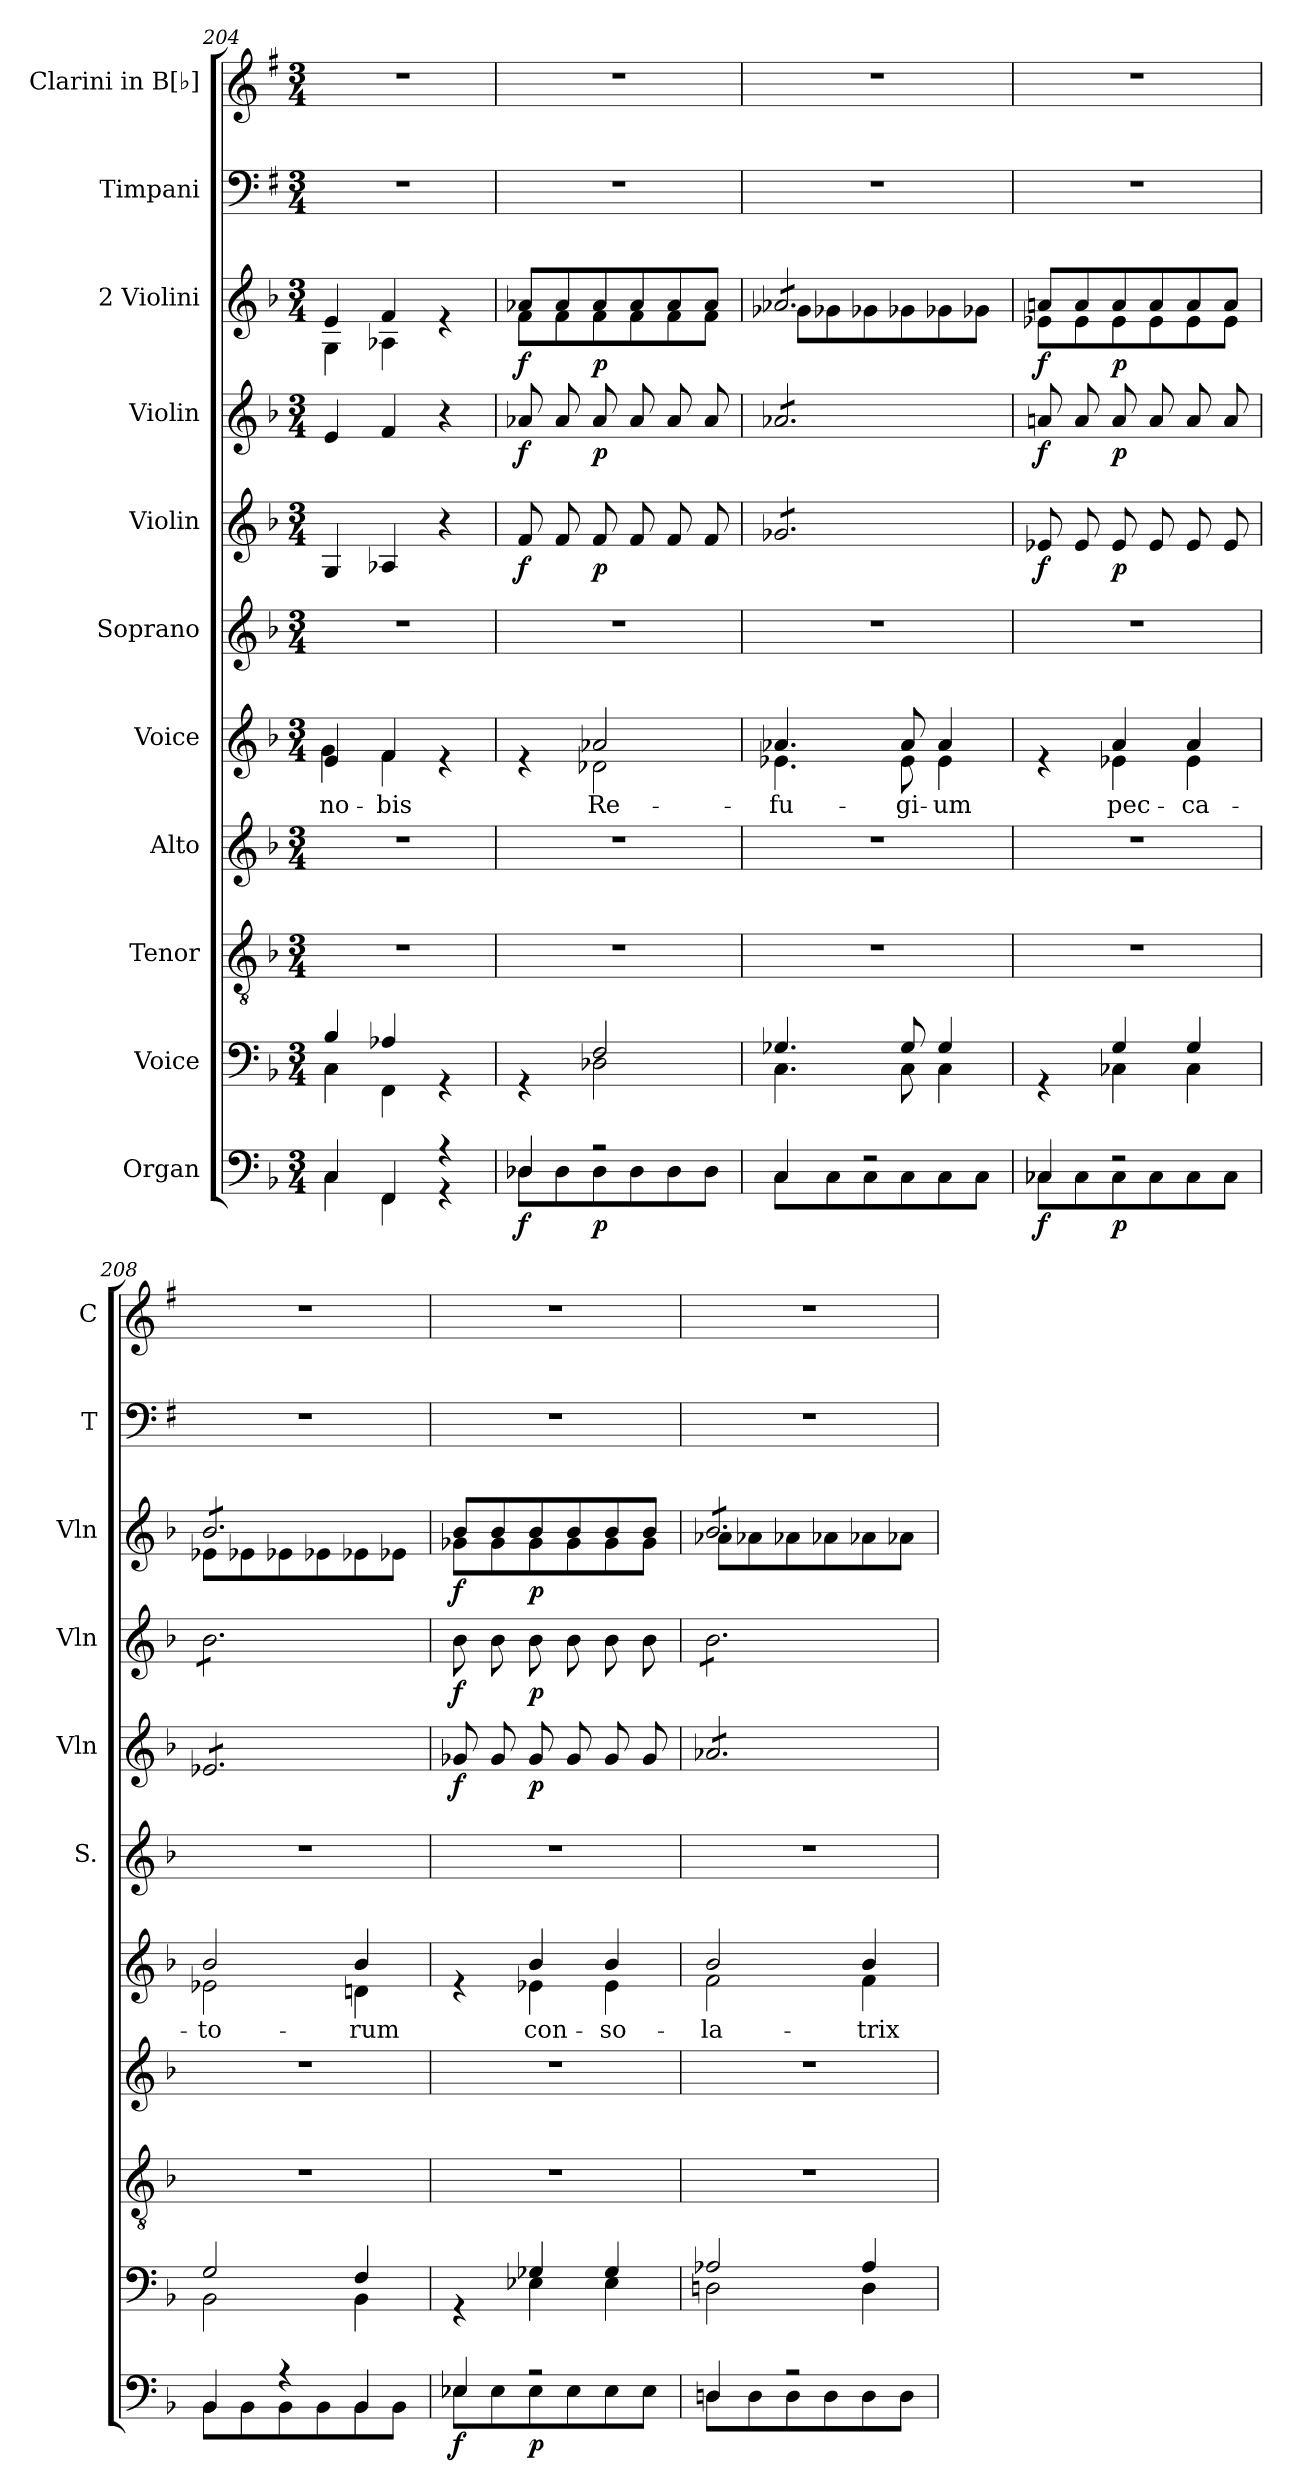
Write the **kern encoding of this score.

**kern	**dynam	**kern	**kern	**kern	**kern	**text	**kern	**kern	**dynam	**kern	**dynam	**kern	**dynam	**kern	**kern
*part11	*part11	*part10	*part9	*part8	*part7	*part7	*part6	*part5	*part5	*part4	*part4	*part3	*part3	*part2	*part1
*staff11	*staff11	*staff10	*staff9	*staff8	*staff7	*staff7	*staff6	*staff5	*staff5	*staff4	*staff4	*staff3	*staff3	*staff2	*staff1
*I"Organ	*	*I"Voice	*I"Tenor	*I"Alto	*I"Voice	*	*I"Soprano	*I"Violin	*	*I"Violin	*	*I"2 Violini	*	*I"Timpani	*I"Clarini in B[♭]
*	*	*	*	*	*	*	*I'S.	*I'Vln	*	*I'Vln	*	*I'Vln	*	*I'T	*I'C
*clefF4	*	*clefF4	*clefGv2	*clefG2	*clefG2	*	*clefG2	*clefG2	*	*clefG2	*	*clefG2	*	*clefF4	*clefG2
*	*	*	*	*	*	*	*	*	*	*	*	*	*	*ITrd1c2	*ITrd1c2
*k[b-]	*	*k[b-]	*k[b-]	*k[b-]	*k[b-]	*	*k[b-]	*k[b-]	*	*k[b-]	*	*k[b-]	*	*k[b-]	*k[b-]
*M3/4	*	*M3/4	*M3/4	*M3/4	*M3/4	*	*M3/4	*M3/4	*	*M3/4	*	*M3/4	*	*M3/4	*M3/4
=204	=204	=204	=204	=204	=204	=204	=204	=204	=204	=204	=204	=204	=204	=204	=204
*^	*	*^	*	*	*	*	*	*	*	*	*	*	*	*	*
!	!	!	!	!	!	!	!	!LO:LY:b	!	!	!	!	!	!	!	!	!
*	*	*	*	*	*	*	*^	*	*	*	*	*	*	*^	*	*	*
4C/	4C\	.	4B-/	4C\	2.r	2.r	4e/	4g\	no-	2.r	4G/	.	4e/	.	4e/	4G\	.	2.r	2.r
!	!	!	!	!	!	!	!	!	!LO:LY:b	!	!	!	!	!	!	!	!	!	!
4FF/	4FF\	.	4A-X/	4FF\	.	.	4f/	4f\	-bis	.	4A-X/	.	4f/	.	4f/	4A-X\	.	.	.
4r	4r	.	4rGG	4ryy	.	.	4re	4ryy	.	.	4r	.	4r	.	4re	4ryy	.	.	.
=205	=205	=205	=205	=205	=205	=205	=205	=205	=205	=205	=205	=205	=205	=205	=205	=205	=205	=205	=205
!	!	!LO:DY:b	!	!	!	!	!	!	!	!	!	!LO:DY:b	!	!LO:DY:b	!	!	!LO:DY:b	!	!
4D-X/	8D-\L	f	4rGG	4ryy	2.r	2.r	4re	4ryy	.	2.r	8f/	f	8a-X/	f	8a-X/L	8f\L	f	2.r	2.r
.	8D-\	.	.	.	.	.	.	.	.	.	8f/	.	8a-/	.	8a-/	8f\	.	.	.
!	!	!LO:DY:b	!	!	!	!	!	!	!LO:LY:b	!	!	!LO:DY:b	!	!LO:DY:b	!	!	!LO:DY:b	!	!
2r	8D-\	p	2F/	2D-X\	.	.	2a-X/	2d-X\	Re-	.	8f/	p	8a-/	p	8a-/	8f\	p	.	.
.	8D-\	.	.	.	.	.	.	.	.	.	8f/	.	8a-/	.	8a-/	8f\	.	.	.
.	8D-\	.	.	.	.	.	.	.	.	.	8f/	.	8a-/	.	8a-/	8f\	.	.	.
.	8D-\J	.	.	.	.	.	.	.	.	.	8f/	.	8a-/	.	8a-/J	8f\J	.	.	.
=206	=206	=206	=206	=206	=206	=206	=206	=206	=206	=206	=206	=206	=206	=206	=206	=206	=206	=206	=206
!	!	!	!	!	!	!	!	!	!LO:LY:b	!	!	!	!	!	!	!	!	!	!
*tremolo	*	*	*	*	*	*	*	*	*	*	*	*	*	*	*	*	*	*	*
*	*	*	*	*	*	*	*	*	*	*	*tremolo	*	*	*	*	*	*	*	*
*	*	*	*	*	*	*	*	*	*	*	*	*	*tremolo	*	*	*	*	*	*
*	*	*	*	*	*	*	*	*	*	*	*	*	*	*	*tremolo	*	*	*	*
4C/	8C\L	.	4.G-X/	4.C\	2.r	2.r	4.a-X/	4.e-X\	-fu-	2.r	8g-X/L	.	8a-X/L	.	8a-X/L	8g-X\L	.	2.r	2.r
.	8C\	.	.	.	.	.	.	.	.	.	8g-X/	.	8a-X/	.	8a-X/	8g-X\	.	.	.
2r	8C\	.	.	.	.	.	.	.	.	.	8g-X/	.	8a-X/	.	8a-X/	8g-X\	.	.	.
!	!	!	!	!	!	!	!	!	!LO:LY:b	!	!	!	!	!	!	!	!	!	!
.	8C\	.	8G-/	8C\	.	.	8a-/	8e-\	-gi-	.	8g-X/	.	8a-X/	.	8a-X/	8g-X\	.	.	.
!	!	!	!	!	!	!	!	!	!LO:LY:b	!	!	!	!	!	!	!	!	!	!
.	8C\	.	4G-/	4C\	.	.	4a-/	4e-\	-um	.	8g-X/	.	8a-X/	.	8a-X/	8g-X\	.	.	.
.	8C\J	.	.	.	.	.	.	.	.	.	8g-X/J	.	8a-X/J	.	8a-X/J	8g-X\J	.	.	.
*	*	*	*	*	*	*	*	*	*	*	*	*	*	*	*Xtremolo	*	*	*	*
*	*	*	*	*	*	*	*	*	*	*	*	*	*Xtremolo	*	*	*	*	*	*
*	*	*	*	*	*	*	*	*	*	*	*Xtremolo	*	*	*	*	*	*	*	*
*Xtremolo	*	*	*	*	*	*	*	*	*	*	*	*	*	*	*	*	*	*	*
!!LO:LB:g=z
=207	=207	=207	=207	=207	=207	=207	=207	=207	=207	=207	=207	=207	=207	=207	=207	=207	=207	=207	=207
!	!	!LO:DY:b	!	!	!	!	!	!	!	!	!	!LO:DY:b	!	!LO:DY:b	!	!	!LO:DY:b	!	!
4C-X/	8C-\L	f	4rGG	4ryy	2.r	2.r	4re	4ryy	.	2.r	8e-X/	f	8an/	f	8an/L	8e-X\L	f	2.r	2.r
.	8C-\	.	.	.	.	.	.	.	.	.	8e-/	.	8a/	.	8a/	8e-\	.	.	.
!	!	!LO:DY:b	!	!	!	!	!	!	!LO:LY:b	!	!	!LO:DY:b	!	!LO:DY:b	!	!	!LO:DY:b	!	!
2r	8C-\	p	4G/	4C-X\	.	.	4a/	4e-X\	pec-	.	8e-/	p	8a/	p	8a/	8e-\	p	.	.
.	8C-\	.	.	.	.	.	.	.	.	.	8e-/	.	8a/	.	8a/	8e-\	.	.	.
!	!	!	!	!	!	!	!	!	!LO:LY:b	!	!	!	!	!	!	!	!	!	!
.	8C-\	.	4G/	4C-\	.	.	4a/	4e-\	-ca-	.	8e-/	.	8a/	.	8a/	8e-\	.	.	.
.	8C-\J	.	.	.	.	.	.	.	.	.	8e-/	.	8a/	.	8a/J	8e-\J	.	.	.
=208	=208	=208	=208	=208	=208	=208	=208	=208	=208	=208	=208	=208	=208	=208	=208	=208	=208	=208	=208
!	!	!	!	!	!	!	!	!	!LO:LY:b	!	!	!	!	!	!	!	!	!	!
*tremolo	*	*	*	*	*	*	*	*	*	*	*	*	*	*	*	*	*	*	*
*	*	*	*	*	*	*	*	*	*	*	*tremolo	*	*	*	*	*	*	*	*
*	*	*	*	*	*	*	*	*	*	*	*	*	*tremolo	*	*	*	*	*	*
*	*	*	*	*	*	*	*	*	*	*	*	*	*	*	*tremolo	*	*	*	*
4BB-/	8BB-\L	.	2G/	2BB-\	2.r	2.r	2b-/	2e-X\	-to-	2.r	8e-X/L	.	8b-\L	.	8b-/L	8e-X\L	.	2.r	2.r
.	8BB-\	.	.	.	.	.	.	.	.	.	8e-X/	.	8b-\	.	8b-/	8e-X\	.	.	.
4r	8BB-\	.	.	.	.	.	.	.	.	.	8e-X/	.	8b-\	.	8b-/	8e-X\	.	.	.
.	8BB-\	.	.	.	.	.	.	.	.	.	8e-X/	.	8b-\	.	8b-/	8e-X\	.	.	.
!	!	!	!	!	!	!	!	!	!LO:LY:b	!	!	!	!	!	!	!	!	!	!
4BB-/	8BB-\	.	4F/	4BB-\	.	.	4b-/	4dn\	-rum	.	8e-X/	.	8b-\	.	8b-/	8e-X\	.	.	.
.	8BB-\J	.	.	.	.	.	.	.	.	.	8e-X/J	.	8b-\J	.	8b-/J	8e-X\J	.	.	.
*	*	*	*	*	*	*	*	*	*	*	*	*	*	*	*Xtremolo	*	*	*	*
*	*	*	*	*	*	*	*	*	*	*	*	*	*Xtremolo	*	*	*	*	*	*
*	*	*	*	*	*	*	*	*	*	*	*Xtremolo	*	*	*	*	*	*	*	*
*Xtremolo	*	*	*	*	*	*	*	*	*	*	*	*	*	*	*	*	*	*	*
=209	=209	=209	=209	=209	=209	=209	=209	=209	=209	=209	=209	=209	=209	=209	=209	=209	=209	=209	=209
!	!	!LO:DY:b	!	!	!	!	!	!	!	!	!	!LO:DY:b	!	!LO:DY:b	!	!	!LO:DY:b	!	!
4E-X/	8E-\L	f	4rGG	4ryy	2.r	2.r	4re	4ryy	.	2.r	8g-X/	f	8b-\	f	8b-/L	8g-X\L	f	2.r	2.r
.	8E-\	.	.	.	.	.	.	.	.	.	8g-/	.	8b-\	.	8b-/	8g-\	.	.	.
!	!	!LO:DY:b	!	!	!	!	!	!	!LO:LY:b	!	!	!LO:DY:b	!	!LO:DY:b	!	!	!LO:DY:b	!	!
2r	8E-\	p	4G-X/	4E-X\	.	.	4b-/	4e-X\	con-	.	8g-/	p	8b-\	p	8b-/	8g-\	p	.	.
.	8E-\	.	.	.	.	.	.	.	.	.	8g-/	.	8b-\	.	8b-/	8g-\	.	.	.
!	!	!	!	!	!	!	!	!	!LO:LY:b	!	!	!	!	!	!	!	!	!	!
.	8E-\	.	4G-/	4E-\	.	.	4b-/	4e-\	-so-	.	8g-/	.	8b-\	.	8b-/	8g-\	.	.	.
.	8E-\J	.	.	.	.	.	.	.	.	.	8g-/	.	8b-\	.	8b-/J	8g-\J	.	.	.
=210	=210	=210	=210	=210	=210	=210	=210	=210	=210	=210	=210	=210	=210	=210	=210	=210	=210	=210	=210
!	!	!	!	!	!	!	!	!	!LO:LY:b	!	!	!	!	!	!	!	!	!	!
*tremolo	*	*	*	*	*	*	*	*	*	*	*	*	*	*	*	*	*	*	*
*	*	*	*	*	*	*	*	*	*	*	*tremolo	*	*	*	*	*	*	*	*
*	*	*	*	*	*	*	*	*	*	*	*	*	*tremolo	*	*	*	*	*	*
*	*	*	*	*	*	*	*	*	*	*	*	*	*	*	*tremolo	*	*	*	*
4Dn/	8D\L	.	2A-X/	2Dn\	2.r	2.r	2b-/	2f\	-la-	2.r	8a-X/L	.	8b-\L	.	8b-/L	8a-X\L	.	2.r	2.r
.	8D\	.	.	.	.	.	.	.	.	.	8a-X/	.	8b-\	.	8b-/	8a-X\	.	.	.
2r	8D\	.	.	.	.	.	.	.	.	.	8a-X/	.	8b-\	.	8b-/	8a-X\	.	.	.
.	8D\	.	.	.	.	.	.	.	.	.	8a-X/	.	8b-\	.	8b-/	8a-X\	.	.	.
!	!	!	!	!	!	!	!	!	!LO:LY:b	!	!	!	!	!	!	!	!	!	!
.	8D\	.	4A-/	4D\	.	.	4b-/	4f\	-trix	.	8a-X/	.	8b-\	.	8b-/	8a-X\	.	.	.
.	8D\J	.	.	.	.	.	.	.	.	.	8a-X/J	.	8b-\J	.	8b-/J	8a-X\J	.	.	.
*	*	*	*	*	*	*	*	*	*	*	*	*	*	*	*Xtremolo	*	*	*	*
*	*	*	*	*	*	*	*	*	*	*	*	*	*Xtremolo	*	*	*	*	*	*
*	*	*	*	*	*	*	*	*	*	*	*Xtremolo	*	*	*	*	*	*	*	*
*Xtremolo	*	*	*	*	*	*	*	*	*	*	*	*	*	*	*	*	*	*	*
*v	*v	*	*	*	*	*	*v	*v	*	*	*	*	*	*	*v	*v	*	*	*
*	*	*v	*v	*	*	*	*	*	*	*	*	*	*	*	*	*
=	=	=	=	=	=	=	=	=	=	=	=	=	=	=	=
*-	*-	*-	*-	*-	*-	*-	*-	*-	*-	*-	*-	*-	*-	*-	*-
